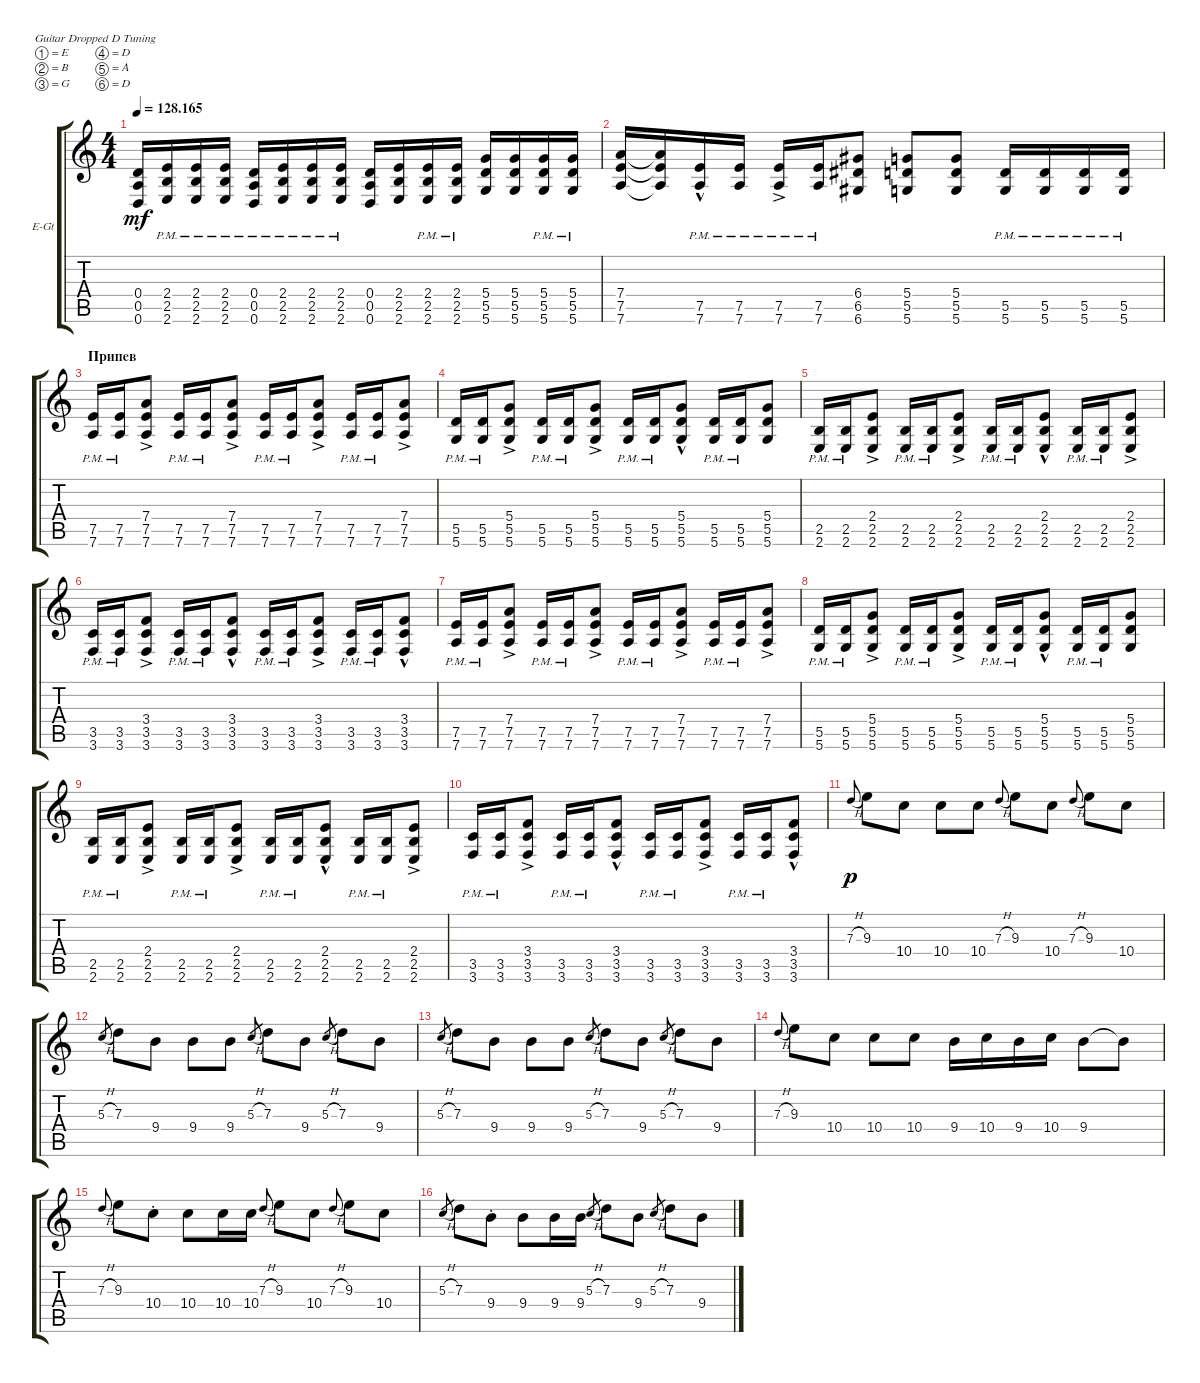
\defaultSystemsLayout 4
\bracketExtendMode groupsimilarinstruments
\firstSystemTrackNameOrientation horizontal
\otherSystemsTrackNameOrientation horizontal
\track ("Ренегат" "E-Gt") {instrument electricguitarclean}
\staff {score tabs}
\tuning (E4 B3 G3 D3 A2 D2)
\ts (4 4)
\tempo
128.165
\accidentals auto
\clef g2
\ottava regular
\simile none
\ks c
(0.6 0.5 0.4).16{dy mf} (2.6{pm} 2.5{pm} 2.4{pm}).16 (2.6{pm} 2.5{pm} 2.4{pm}).16 (2.6{pm} 2.5{pm} 2.4{pm}).16 (0.6{pm} 0.5{pm} 0.4{pm}).16 (2.6{pm} 2.5{pm} 2.4{pm}).16 (2.6{pm} 2.5{pm} 2.4{pm}).16 (2.6{pm} 2.5{pm} 2.4{pm}).16 (0.6 0.5 0.4).16 (2.6 2.5 2.4).16 (2.6{pm} 2.5{pm} 2.4{pm}).16 (2.6{pm} 2.5{pm} 2.4{pm}).16 (5.6 5.5 5.4).16 (5.6 5.5 5.4).16 (5.6{pm} 5.5{pm} 5.4{pm}).16 (5.6{pm} 5.5{pm} 5.4{pm}).16 |
(7.6 7.5 7.4).16 (7.6{t} 7.5{t} 7.4{t}).16 (7.6{hac pm} 7.5{hac pm}).16 (7.6{pm} 7.5{pm}).16 (7.6{ac pm} 7.5{ac pm}).16 (7.6{pm} 7.5{pm}).16 (6.6 6.5 6.4).8 (5.6 5.5 5.4).8 (5.4 5.5 5.6).8 (5.6{pm} 5.5{pm}).16 (5.6{pm} 5.5{pm}).16 (5.6{pm} 5.5{pm}).16 (5.6{pm} 5.5{pm}).16 |
\section ("" "Припев")
(7.6{pm} 7.5{pm}).16 (7.6{pm} 7.5{pm}).16 (7.6{ac} 7.5{ac} 7.4{ac}).8 (7.6{pm} 7.5{pm}).16 (7.6{pm} 7.5{pm}).16 (7.6{ac} 7.5{ac} 7.4{ac}).8 (7.6{pm} 7.5{pm}).16 (7.6{pm} 7.5{pm}).16 (7.6{ac} 7.5{ac} 7.4{ac}).8 (7.6{pm} 7.5{pm}).16 (7.6{pm} 7.5{pm}).16 (7.6{ac} 7.5{ac} 7.4{ac}).8 |
(5.6{pm} 5.5{pm}).16 (5.6{pm} 5.5{pm}).16 (5.4{ac} 5.5{ac} 5.6{ac}).8 (5.6{pm} 5.5{pm}).16 (5.6{pm} 5.5{pm}).16 (5.4{ac} 5.5{ac} 5.6{ac}).8 (5.6{pm} 5.5{pm}).16 (5.6{pm} 5.5{pm}).16 (5.4{hac} 5.5{hac} 5.6{hac}).8 (5.6{pm} 5.5{pm}).16 (5.6{pm} 5.5{pm}).16 (5.4 5.5 5.6).8 |
(2.6{pm} 2.5{pm}).16 (2.6{pm} 2.5{pm}).16 (2.4{ac} 2.5{ac} 2.6{ac}).8 (2.6{pm} 2.5{pm}).16 (2.6{pm} 2.5{pm}).16 (2.4{ac} 2.5{ac} 2.6{ac}).8 (2.6{pm} 2.5{pm}).16 (2.6{pm} 2.5{pm}).16 (2.4{hac} 2.5{hac} 2.6{hac}).8 (2.6{pm} 2.5{pm}).16 (2.6{pm} 2.5{pm}).16 (2.4{ac} 2.5{ac} 2.6{ac}).8 |
(3.6{pm} 3.5{pm}).16 (3.6{pm} 3.5{pm}).16 (3.6{ac} 3.5{ac} 3.4{ac}).8 (3.6{pm} 3.5{pm}).16 (3.6{pm} 3.5{pm}).16 (3.6{hac} 3.5{hac} 3.4{hac}).8 (3.6{pm} 3.5{pm}).16 (3.6{pm} 3.5{pm}).16 (3.6{ac} 3.5{ac} 3.4{ac}).8 (3.6{pm} 3.5{pm}).16 (3.6{pm} 3.5{pm}).16 (3.6{hac} 3.5{hac} 3.4{hac}).8 |
(7.6{pm} 7.5{pm}).16 (7.6{pm} 7.5{pm}).16 (7.6{ac} 7.5{ac} 7.4{ac}).8 (7.6{pm} 7.5{pm}).16 (7.6{pm} 7.5{pm}).16 (7.6{ac} 7.5{ac} 7.4{ac}).8 (7.6{pm} 7.5{pm}).16 (7.6{pm} 7.5{pm}).16 (7.6{ac} 7.5{ac} 7.4{ac}).8 (7.6{pm} 7.5{pm}).16 (7.6{pm} 7.5{pm}).16 (7.6{ac} 7.5{ac} 7.4{ac}).8 |
(5.6{pm} 5.5{pm}).16 (5.6{pm} 5.5{pm}).16 (5.4{ac} 5.5{ac} 5.6{ac}).8 (5.6{pm} 5.5{pm}).16 (5.6{pm} 5.5{pm}).16 (5.4{ac} 5.5{ac} 5.6{ac}).8 (5.6{pm} 5.5{pm}).16 (5.6{pm} 5.5{pm}).16 (5.4{hac} 5.5{hac} 5.6{hac}).8 (5.6{pm} 5.5{pm}).16 (5.6{pm} 5.5{pm}).16 (5.4 5.5 5.6).8 |
(2.6{pm} 2.5{pm}).16 (2.6{pm} 2.5{pm}).16 (2.4{ac} 2.5{ac} 2.6{ac}).8 (2.6{pm} 2.5{pm}).16 (2.6{pm} 2.5{pm}).16 (2.4{ac} 2.5{ac} 2.6{ac}).8 (2.6{pm} 2.5{pm}).16 (2.6{pm} 2.5{pm}).16 (2.4{hac} 2.5{hac} 2.6{hac}).8 (2.6{pm} 2.5{pm}).16 (2.6{pm} 2.5{pm}).16 (2.4{ac} 2.5{ac} 2.6{ac}).8 |
(3.6{pm} 3.5{pm}).16 (3.6{pm} 3.5{pm}).16 (3.6{ac} 3.5{ac} 3.4{ac}).8 (3.6{pm} 3.5{pm}).16 (3.6{pm} 3.5{pm}).16 (3.6{hac} 3.5{hac} 3.4{hac}).8 (3.6{pm} 3.5{pm}).16 (3.6{pm} 3.5{pm}).16 (3.6{ac} 3.5{ac} 3.4{ac}).8 (3.6{pm} 3.5{pm}).16 (3.6{pm} 3.5{pm}).16 (3.6{hac} 3.5{hac} 3.4{hac}).8 |
7.3{h}.8{gr onbeat dy p} 9.3.8 10.4.8 10.4.8 10.4.8 7.3{h}.8{gr onbeat} 9.3.8 10.4.8 7.3{h}.8{gr onbeat} 9.3.8 10.4.8 |
5.3{h}.8{gr} 7.3.8 9.4.8 9.4.8 9.4.8 5.3{h}.8{gr} 7.3.8 9.4.8 5.3{h}.8{gr} 7.3.8 9.4.8 |
5.3{h}.8{gr} 7.3.8 9.4.8 9.4.8 9.4.8 5.3{h}.8{gr} 7.3.8 9.4.8 5.3{h}.8{gr} 7.3.8 9.4.8 |
7.3{h}.8{gr onbeat} 9.3.8 10.4.8 10.4.8 10.4.8 9.4.16 10.4.16 9.4.16 10.4.16 9.4.8 9.4{t}.8 |
7.3{h}.8{gr onbeat} 9.3.8 10.4{st}.8 10.4.8 10.4.16 10.4.16 7.3{h}.8{gr onbeat} 9.3.8 10.4.8 7.3{h}.8{gr onbeat} 9.3.8 10.4.8 |
5.3{h}.8{gr} 7.3.8 9.4{st}.8 9.4.8 9.4.16 9.4.16 5.3{h}.8{gr} 7.3.8 9.4.8 5.3{h}.8{gr} 7.3.8 9.4.8
